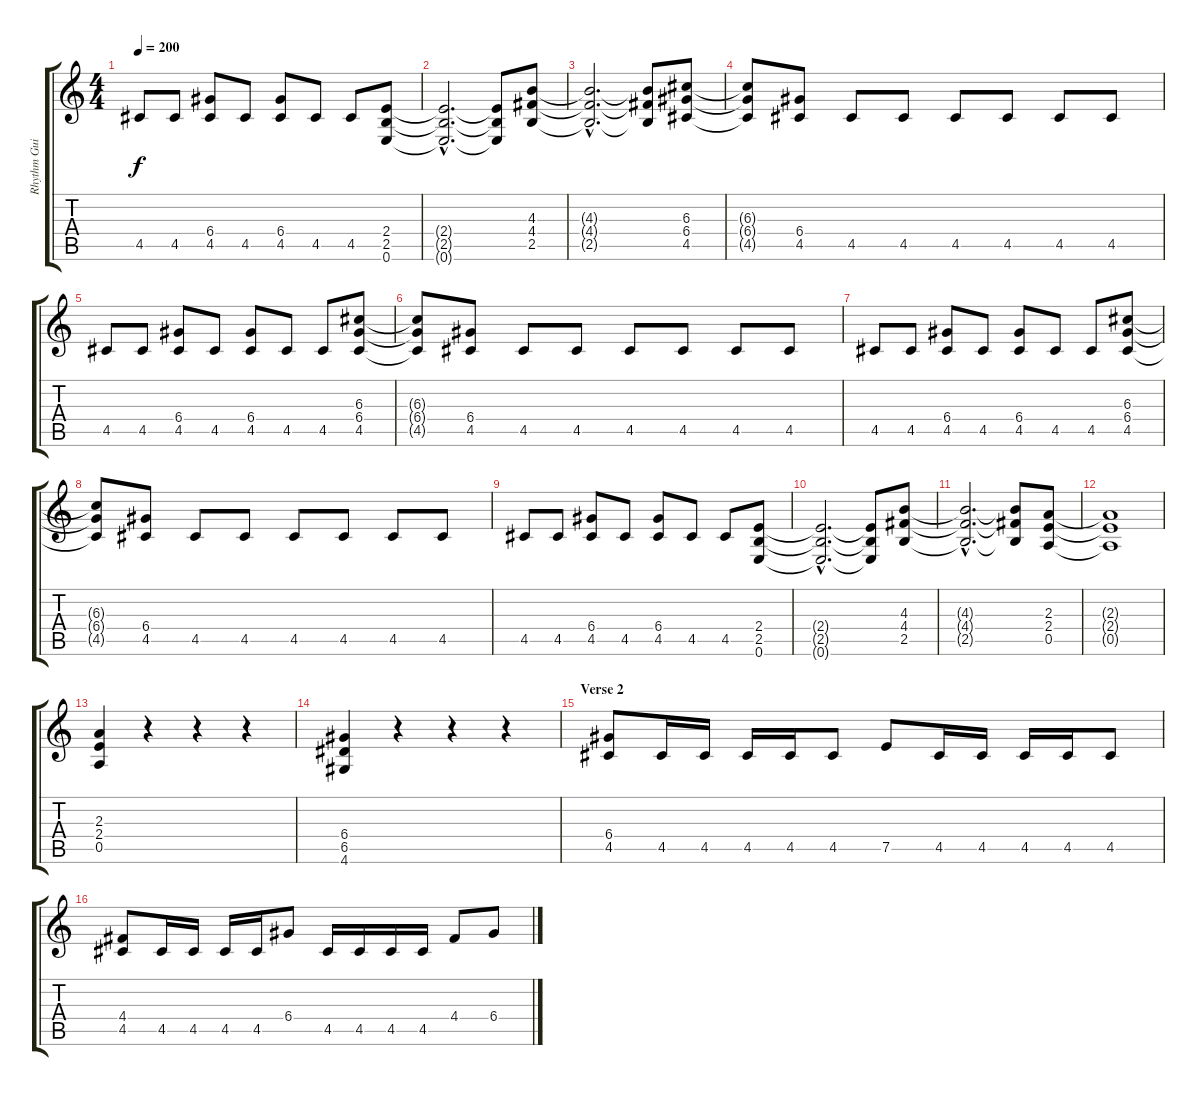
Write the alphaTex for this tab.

\track ("Rhythm Guitar 2" "Rhythm Gui") {instrument overdrivenguitar}
\staff {score tabs}
\tuning (E4 B3 G3 D3 A2 E2) {hide}
\ts (4 4)
\tempo 200
\clef g2
\ks c
4.5.8{dy f} 4.5.8 (6.4 4.5).8 4.5.8 (6.4 4.5).8 4.5.8 4.5.8 (2.4 2.5 0.6).8 |
(2.4{hac t} 2.5{hac t} 0.6{hac t}).2{d} (2.4{t} 2.5{t} 0.6{t}).8 (4.3 4.4 2.5).8 |
(4.3{hac t} 4.4{hac t} 2.5{hac t}).2{d} (4.3{t} 4.4{t} 2.5{t}).8 (6.3 6.4 4.5).8 |
(6.3{t} 6.4{t} 4.5{t}).8 (6.4 4.5).8 4.5.8 4.5.8 4.5.8 4.5.8 4.5.8 4.5.8 |
4.5.8 4.5.8 (6.4 4.5).8 4.5.8 (6.4 4.5).8 4.5.8 4.5.8 (6.3 6.4 4.5).8 |
(6.3{t} 6.4{t} 4.5{t}).8 (6.4 4.5).8 4.5.8 4.5.8 4.5.8 4.5.8 4.5.8 4.5.8 |
4.5.8 4.5.8 (6.4 4.5).8 4.5.8 (6.4 4.5).8 4.5.8 4.5.8 (6.3 6.4 4.5).8 |
(6.3{t} 6.4{t} 4.5{t}).8 (6.4 4.5).8 4.5.8 4.5.8 4.5.8 4.5.8 4.5.8 4.5.8 |
4.5.8 4.5.8 (6.4 4.5).8 4.5.8 (6.4 4.5).8 4.5.8 4.5.8 (2.4 2.5 0.6).8 |
(2.4{hac t} 2.5{hac t} 0.6{hac t}).2{d} (2.4{t} 2.5{t} 0.6{t}).8 (4.3 4.4 2.5).8 |
(4.3{hac t} 4.4{hac t} 2.5{hac t}).2{d} (4.3{t} 4.4{t} 2.5{t}).8 (2.3 2.4 0.5).8 |
(2.3{t} 2.4{t} 0.5{t}).1 |
(2.3 2.4 0.5).4 r.4 r.4 r.4 |
(6.4 6.5 4.6).4 r.4 r.4 r.4 |
\section ("" "Verse 2")
(6.4 4.5).8 4.5.16 4.5.16 4.5.16 4.5.16 4.5.8 7.5.8 4.5.16 4.5.16 4.5.16 4.5.16 4.5.8 |
(4.4 4.5).8 4.5.16 4.5.16 4.5.16 4.5.16 6.4.8 4.5.16 4.5.16 4.5.16 4.5.16 4.4.8 6.4.8
